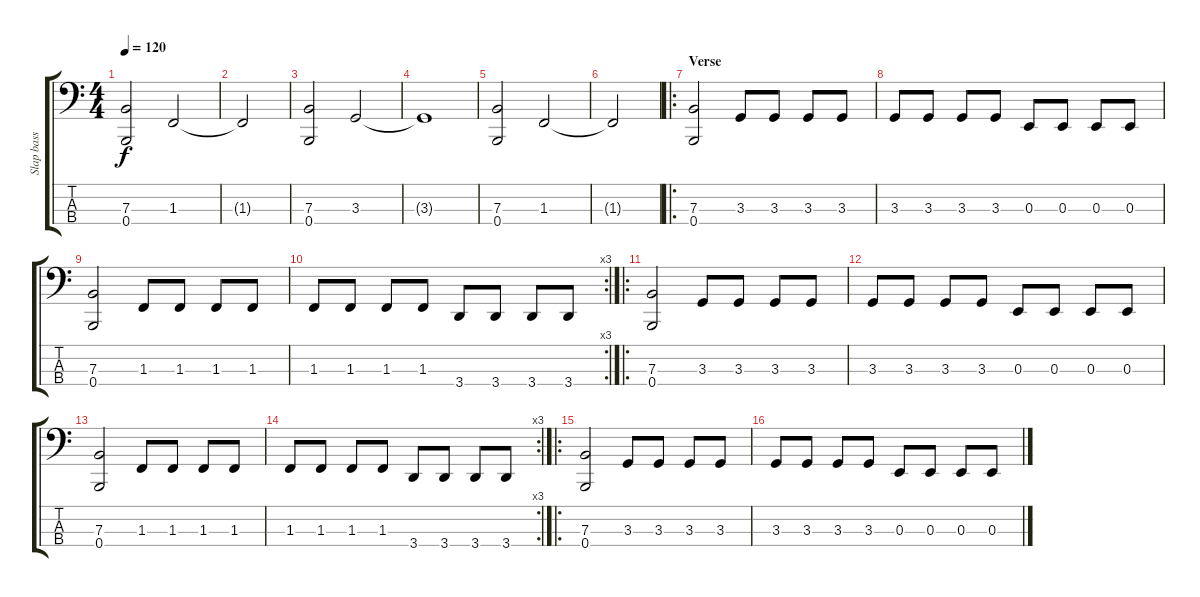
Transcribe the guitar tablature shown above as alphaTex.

\track ("Slap bass disto" "Slap bass ") {instrument slapbass2}
\staff {score tabs}
\tuning (G2 C2 E1 B0) {hide}
\ts (4 4)
\tempo 120
\clef f4
\ks c
(7.3 0.4).2{dy f} 1.3.2 |
1.3{t}.2 |
(7.3 0.4).2 3.3.2 |
3.3{t}.1 |
(7.3 0.4).2 1.3.2 |
1.3{t}.2 |
\ro
\section ("" "Verse")
(7.3 0.4).2 3.3.8 3.3.8 3.3.8 3.3.8 |
3.3.8 3.3.8 3.3.8 3.3.8 0.3.8 0.3.8 0.3.8 0.3.8 |
(7.3 0.4).2 1.3.8 1.3.8 1.3.8 1.3.8 |
\rc 3
1.3.8 1.3.8 1.3.8 1.3.8 3.4.8 3.4.8 3.4.8 3.4.8 |
\ro
(7.3 0.4).2 3.3.8 3.3.8 3.3.8 3.3.8 |
3.3.8 3.3.8 3.3.8 3.3.8 0.3.8 0.3.8 0.3.8 0.3.8 |
(7.3 0.4).2 1.3.8 1.3.8 1.3.8 1.3.8 |
\rc 3
1.3.8 1.3.8 1.3.8 1.3.8 3.4.8 3.4.8 3.4.8 3.4.8 |
\ro
(7.3 0.4).2 3.3.8 3.3.8 3.3.8 3.3.8 |
3.3.8 3.3.8 3.3.8 3.3.8 0.3.8 0.3.8 0.3.8 0.3.8
